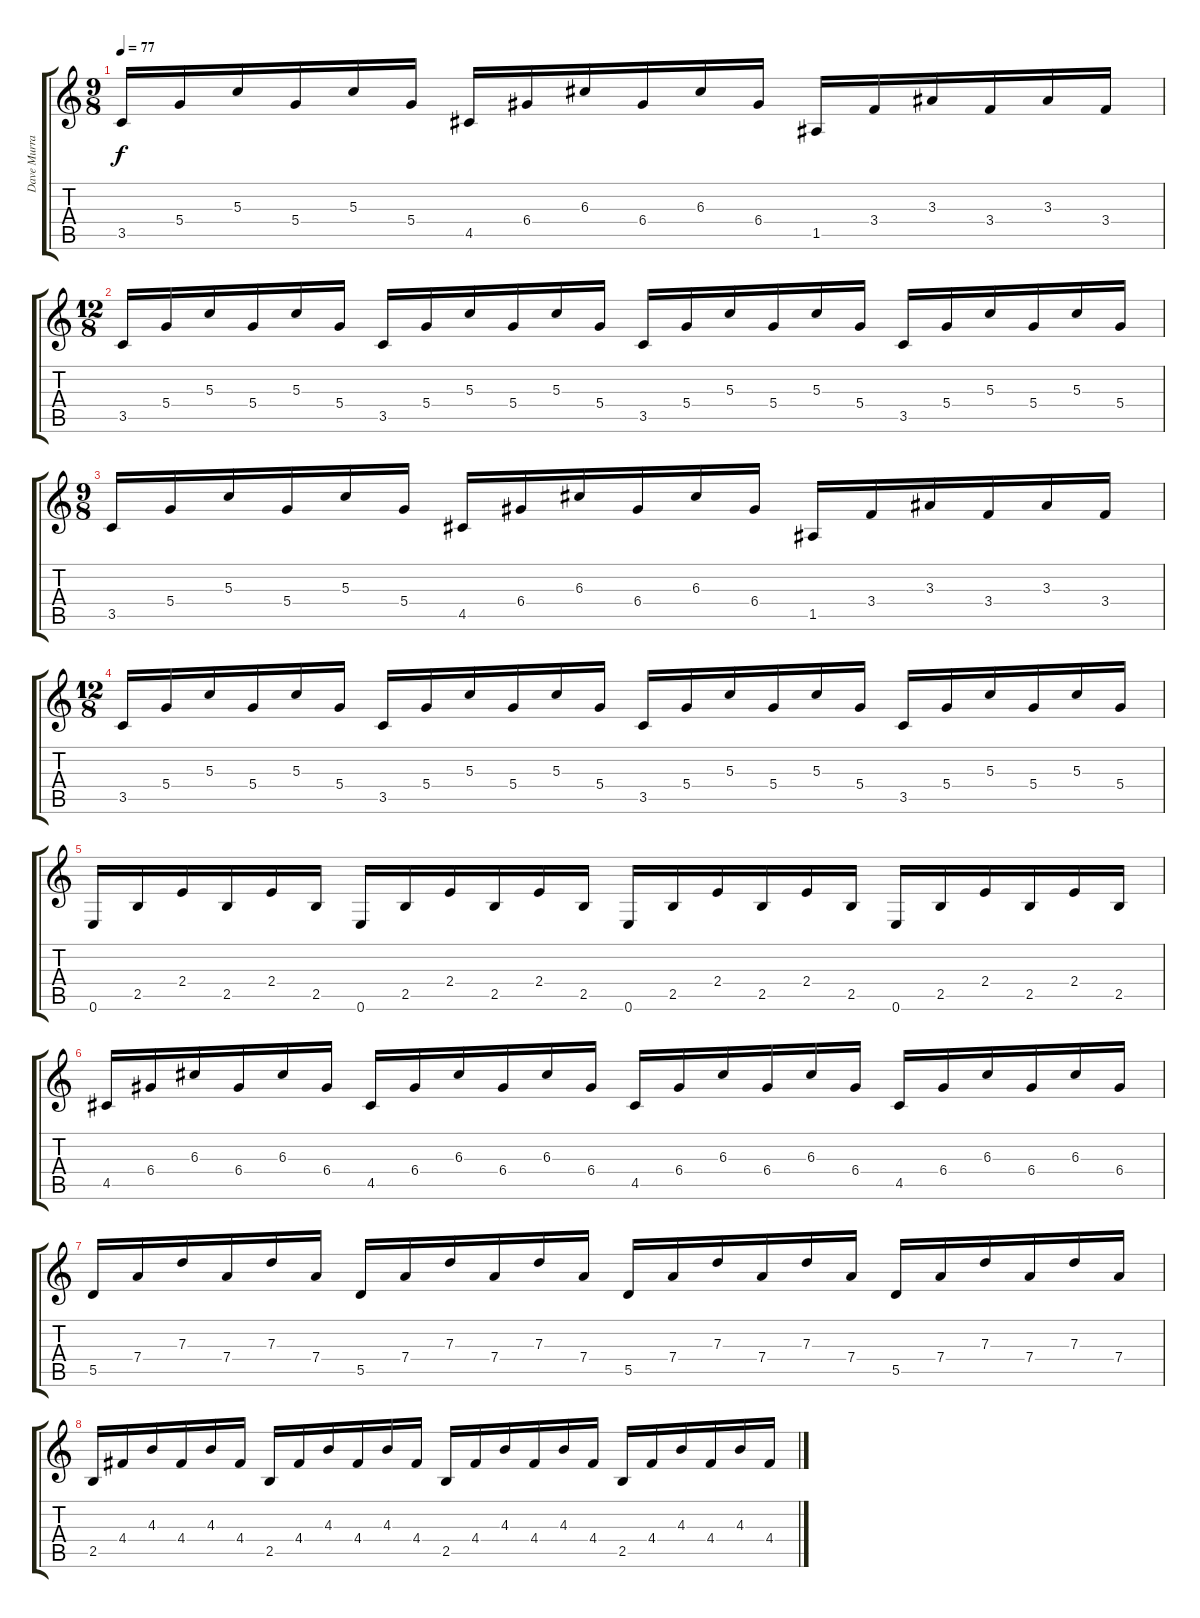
\track ("Dave Murray" "Dave Murra") {instrument overdrivenguitar}
\staff {score tabs}
\tuning (E4 B3 G3 D3 A2 E2) {hide}
\ts (9 8)
\tempo 77
\clef g2
\ks c
3.5.16{dy f} 5.4.16 5.3.16 5.4.16 5.3.16 5.4.16 4.5.16 6.4.16 6.3.16 6.4.16 6.3.16 6.4.16 1.5.16 3.4.16 3.3.16 3.4.16 3.3.16 3.4.16 |
\ts (12 8)
3.5.16 5.4.16 5.3.16 5.4.16 5.3.16 5.4.16 3.5.16 5.4.16 5.3.16 5.4.16 5.3.16 5.4.16 3.5.16 5.4.16 5.3.16 5.4.16 5.3.16 5.4.16 3.5.16 5.4.16 5.3.16 5.4.16 5.3.16 5.4.16 |
\ts (9 8)
3.5.16 5.4.16 5.3.16 5.4.16 5.3.16 5.4.16 4.5.16 6.4.16 6.3.16 6.4.16 6.3.16 6.4.16 1.5.16 3.4.16 3.3.16 3.4.16 3.3.16 3.4.16 |
\ts (12 8)
3.5.16 5.4.16 5.3.16 5.4.16 5.3.16 5.4.16 3.5.16 5.4.16 5.3.16 5.4.16 5.3.16 5.4.16 3.5.16 5.4.16 5.3.16 5.4.16 5.3.16 5.4.16 3.5.16 5.4.16 5.3.16 5.4.16 5.3.16 5.4.16 |
0.6.16 2.5.16 2.4.16 2.5.16 2.4.16 2.5.16 0.6.16 2.5.16 2.4.16 2.5.16 2.4.16 2.5.16 0.6.16 2.5.16 2.4.16 2.5.16 2.4.16 2.5.16 0.6.16 2.5.16 2.4.16 2.5.16 2.4.16 2.5.16 |
4.5.16 6.4.16 6.3.16 6.4.16 6.3.16 6.4.16 4.5.16 6.4.16 6.3.16 6.4.16 6.3.16 6.4.16 4.5.16 6.4.16 6.3.16 6.4.16 6.3.16 6.4.16 4.5.16 6.4.16 6.3.16 6.4.16 6.3.16 6.4.16 |
5.5.16 7.4.16 7.3.16 7.4.16 7.3.16 7.4.16 5.5.16 7.4.16 7.3.16 7.4.16 7.3.16 7.4.16 5.5.16 7.4.16 7.3.16 7.4.16 7.3.16 7.4.16 5.5.16 7.4.16 7.3.16 7.4.16 7.3.16 7.4.16 |
2.5.16 4.4.16 4.3.16 4.4.16 4.3.16 4.4.16 2.5.16 4.4.16 4.3.16 4.4.16 4.3.16 4.4.16 2.5.16 4.4.16 4.3.16 4.4.16 4.3.16 4.4.16 2.5.16 4.4.16 4.3.16 4.4.16 4.3.16 4.4.16
